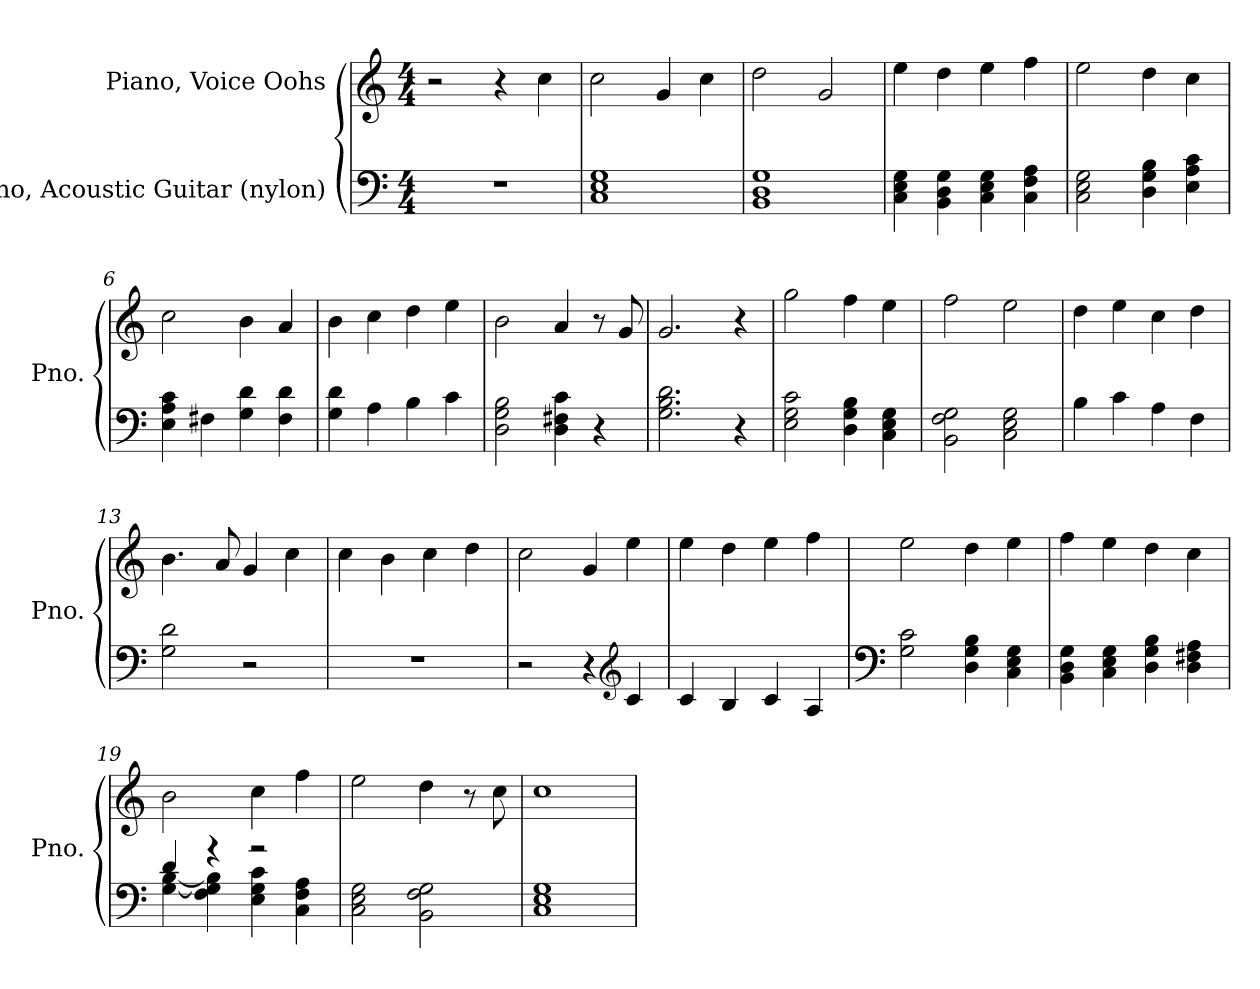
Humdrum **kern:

**kern	**kern
*part2	*part1
*staff2	*staff1
*I"Piano, Acoustic Guitar (nylon)	*I"Piano, Voice Oohs
*I'Pno.	*I'Pno.
*clefF4	*clefG2
*k[]	*k[]
*M4/4	*M4/4
*MM110	*MM110
=1	=1
1r	2r
.	4r
.	4cc\
=2	=2
1C 1E 1G	2cc\
.	4g/
.	4cc\
=3	=3
1BB 1D 1G	2dd\
.	2g/
=4	=4
4C\ 4E\ 4G\	4ee\
4BB\ 4D\ 4G\	4dd\
4C\ 4E\ 4G\	4ee\
4C\ 4F\ 4A\	4ff\
=5	=5
2C\ 2E\ 2G\	2ee\
4D\ 4G\ 4B\	4dd\
4E\ 4A\ 4c\	4cc\
=6	=6
4E\ 4A\ 4c\	2cc\
4F#X\	.
4G\ 4d\	4b\
4F#\ 4d\	4a/
!!LO:LB:g=z
=7	=7
4G\ 4d\	4b\
4A\	4cc\
4B\	4dd\
4c\	4ee\
=8	=8
2D\ 2G\ 2B\	2b\
4D\ 4F#X\ 4c\	4a/
4r	8r
.	8g/
=9	=9
2.G\ 2.B\ 2.d\	2.g/
4r	4r
=10	=10
2E\ 2G\ 2c\	2gg\
4D\ 4G\ 4B\	4ff\
4C\ 4E\ 4G\	4ee\
=11	=11
2BB\ 2F\ 2G\	2ff\
2C\ 2E\ 2G\	2ee\
=12	=12
4B\	4dd\
4c\	4ee\
4A\	4cc\
4F\	4dd\
=13	=13
2G\ 2d\	4.b\
.	8a/
2r	4g/
.	4cc\
=14	=14
1r	4cc\
.	4b\
.	4cc\
.	4dd\
=15	=15
2r	2cc\
4r	4g/
*clefG2	*
4c/	4ee\
!!LO:LB:g=z
=16	=16
4c/	4ee\
4B/	4dd\
4c/	4ee\
4A/	4ff\
=17	=17
*clefF4	*
2G\ 2c\	2ee\
4D\ 4G\ 4B\	4dd\
4C\ 4E\ 4G\	4ee\
=18	=18
4BB\ 4D\ 4G\	4ff\
4C\ 4E\ 4G\	4ee\
4D\ 4G\ 4B\	4dd\
4D\ 4F#X\ 4A\	4cc\
=19	=19
*^	*
4d/	[4G\ [4B\	2b\
4r	4F\ 4G\] 4B\]	.
2r	4E\ 4G\ 4c\	4cc\
.	4C\ 4F\ 4A\	4ff\
*v	*v	*
=20	=20
2C\ 2E\ 2G\	2ee\
2BB\ 2F\ 2G\	4dd\
.	8r
.	8cc\
=21	=21
1C 1E 1G	1cc
=	=
*-	*-
